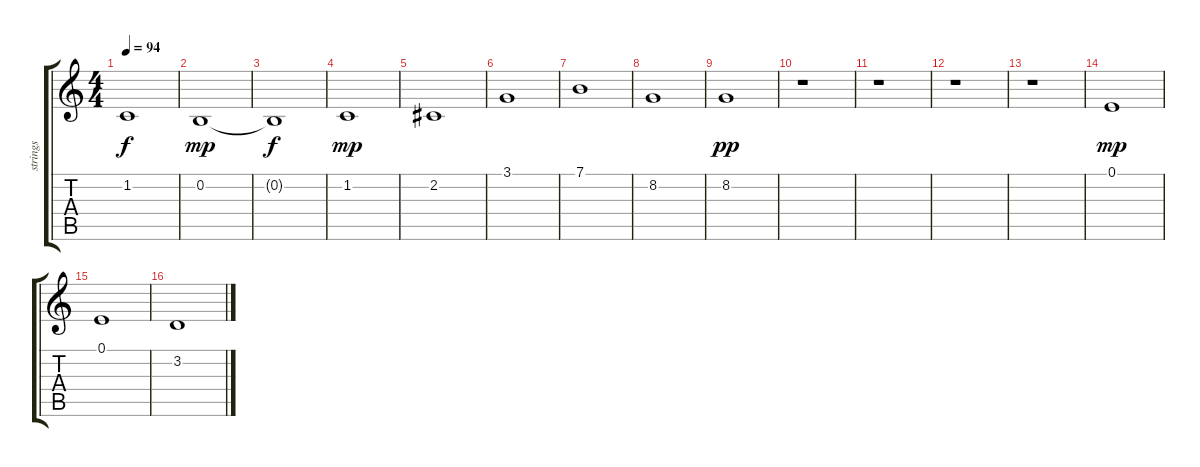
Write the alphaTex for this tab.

\track ("strings" "strings") {instrument stringensemble1}
\staff {score tabs}
\tuning (E4 B3 G3 D3 A2 E2) {hide}
\ts (4 4)
\tempo 94
\clef g2
\ks c
1.2{t}.1{dy f} |
0.2.1{dy mp} |
0.2{t}.1{dy f} |
1.2.1{dy mp} |
2.2.1 |
3.1.1 |
7.1.1 |
8.2.1 |
8.2.1{dy pp} |
r.1 |
r.1 |
r.1 |
r.1 |
0.1.1{dy mp} |
0.1.1 |
3.2.1
